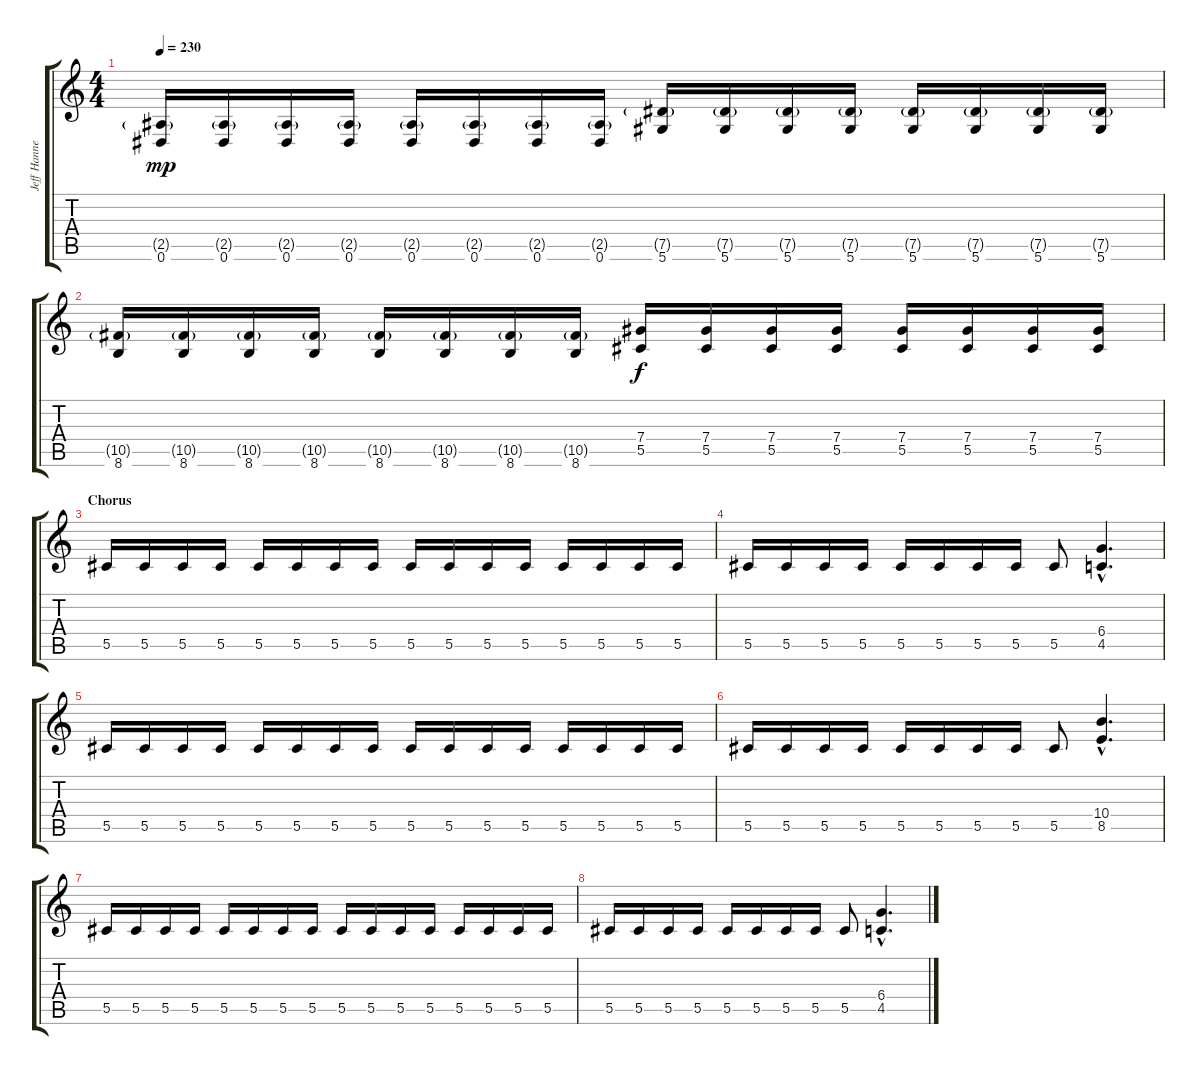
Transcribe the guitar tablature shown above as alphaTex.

\track ("Jeff Hanneman" "Jeff Hanne") {instrument distortionguitar}
\staff {score tabs}
\tuning (Eb4 Bb3 Gb3 Db3 Ab2 Eb2) {hide}
\ts (4 4)
\tempo 230
\clef g2
\ks c
(2.5{g} 0.6).16{dy mp} (2.5{g} 0.6).16 (2.5{g} 0.6).16 (2.5{g} 0.6).16 (2.5{g} 0.6).16 (2.5{g} 0.6).16 (2.5{g} 0.6).16 (2.5{g} 0.6).16 (7.5{g} 5.6).16 (7.5{g} 5.6).16 (7.5{g} 5.6).16 (7.5{g} 5.6).16 (7.5{g} 5.6).16 (7.5{g} 5.6).16 (7.5{g} 5.6).16 (7.5{g} 5.6).16 |
(10.5{g} 8.6).16 (10.5{g} 8.6).16 (10.5{g} 8.6).16 (10.5{g} 8.6).16 (10.5{g} 8.6).16 (10.5{g} 8.6).16 (10.5{g} 8.6).16 (10.5{g} 8.6).16 (7.4 5.5).16{dy f} (7.4 5.5).16 (7.4 5.5).16 (7.4 5.5).16 (7.4 5.5).16 (7.4 5.5).16 (7.4 5.5).16 (7.4 5.5).16 |
\section ("" "Chorus")
5.5.16 5.5.16 5.5.16 5.5.16 5.5.16 5.5.16 5.5.16 5.5.16 5.5.16 5.5.16 5.5.16 5.5.16 5.5.16 5.5.16 5.5.16 5.5.16 |
5.5.16 5.5.16 5.5.16 5.5.16 5.5.16 5.5.16 5.5.16 5.5.16 5.5.8 (6.4{hac} 4.5{hac}).4{d} |
5.5.16 5.5.16 5.5.16 5.5.16 5.5.16 5.5.16 5.5.16 5.5.16 5.5.16 5.5.16 5.5.16 5.5.16 5.5.16 5.5.16 5.5.16 5.5.16 |
5.5.16 5.5.16 5.5.16 5.5.16 5.5.16 5.5.16 5.5.16 5.5.16 5.5.8 (10.4{hac} 8.5{hac}).4{d} |
5.5.16 5.5.16 5.5.16 5.5.16 5.5.16 5.5.16 5.5.16 5.5.16 5.5.16 5.5.16 5.5.16 5.5.16 5.5.16 5.5.16 5.5.16 5.5.16 |
5.5.16 5.5.16 5.5.16 5.5.16 5.5.16 5.5.16 5.5.16 5.5.16 5.5.8 (6.4{hac} 4.5{hac}).4{d}
